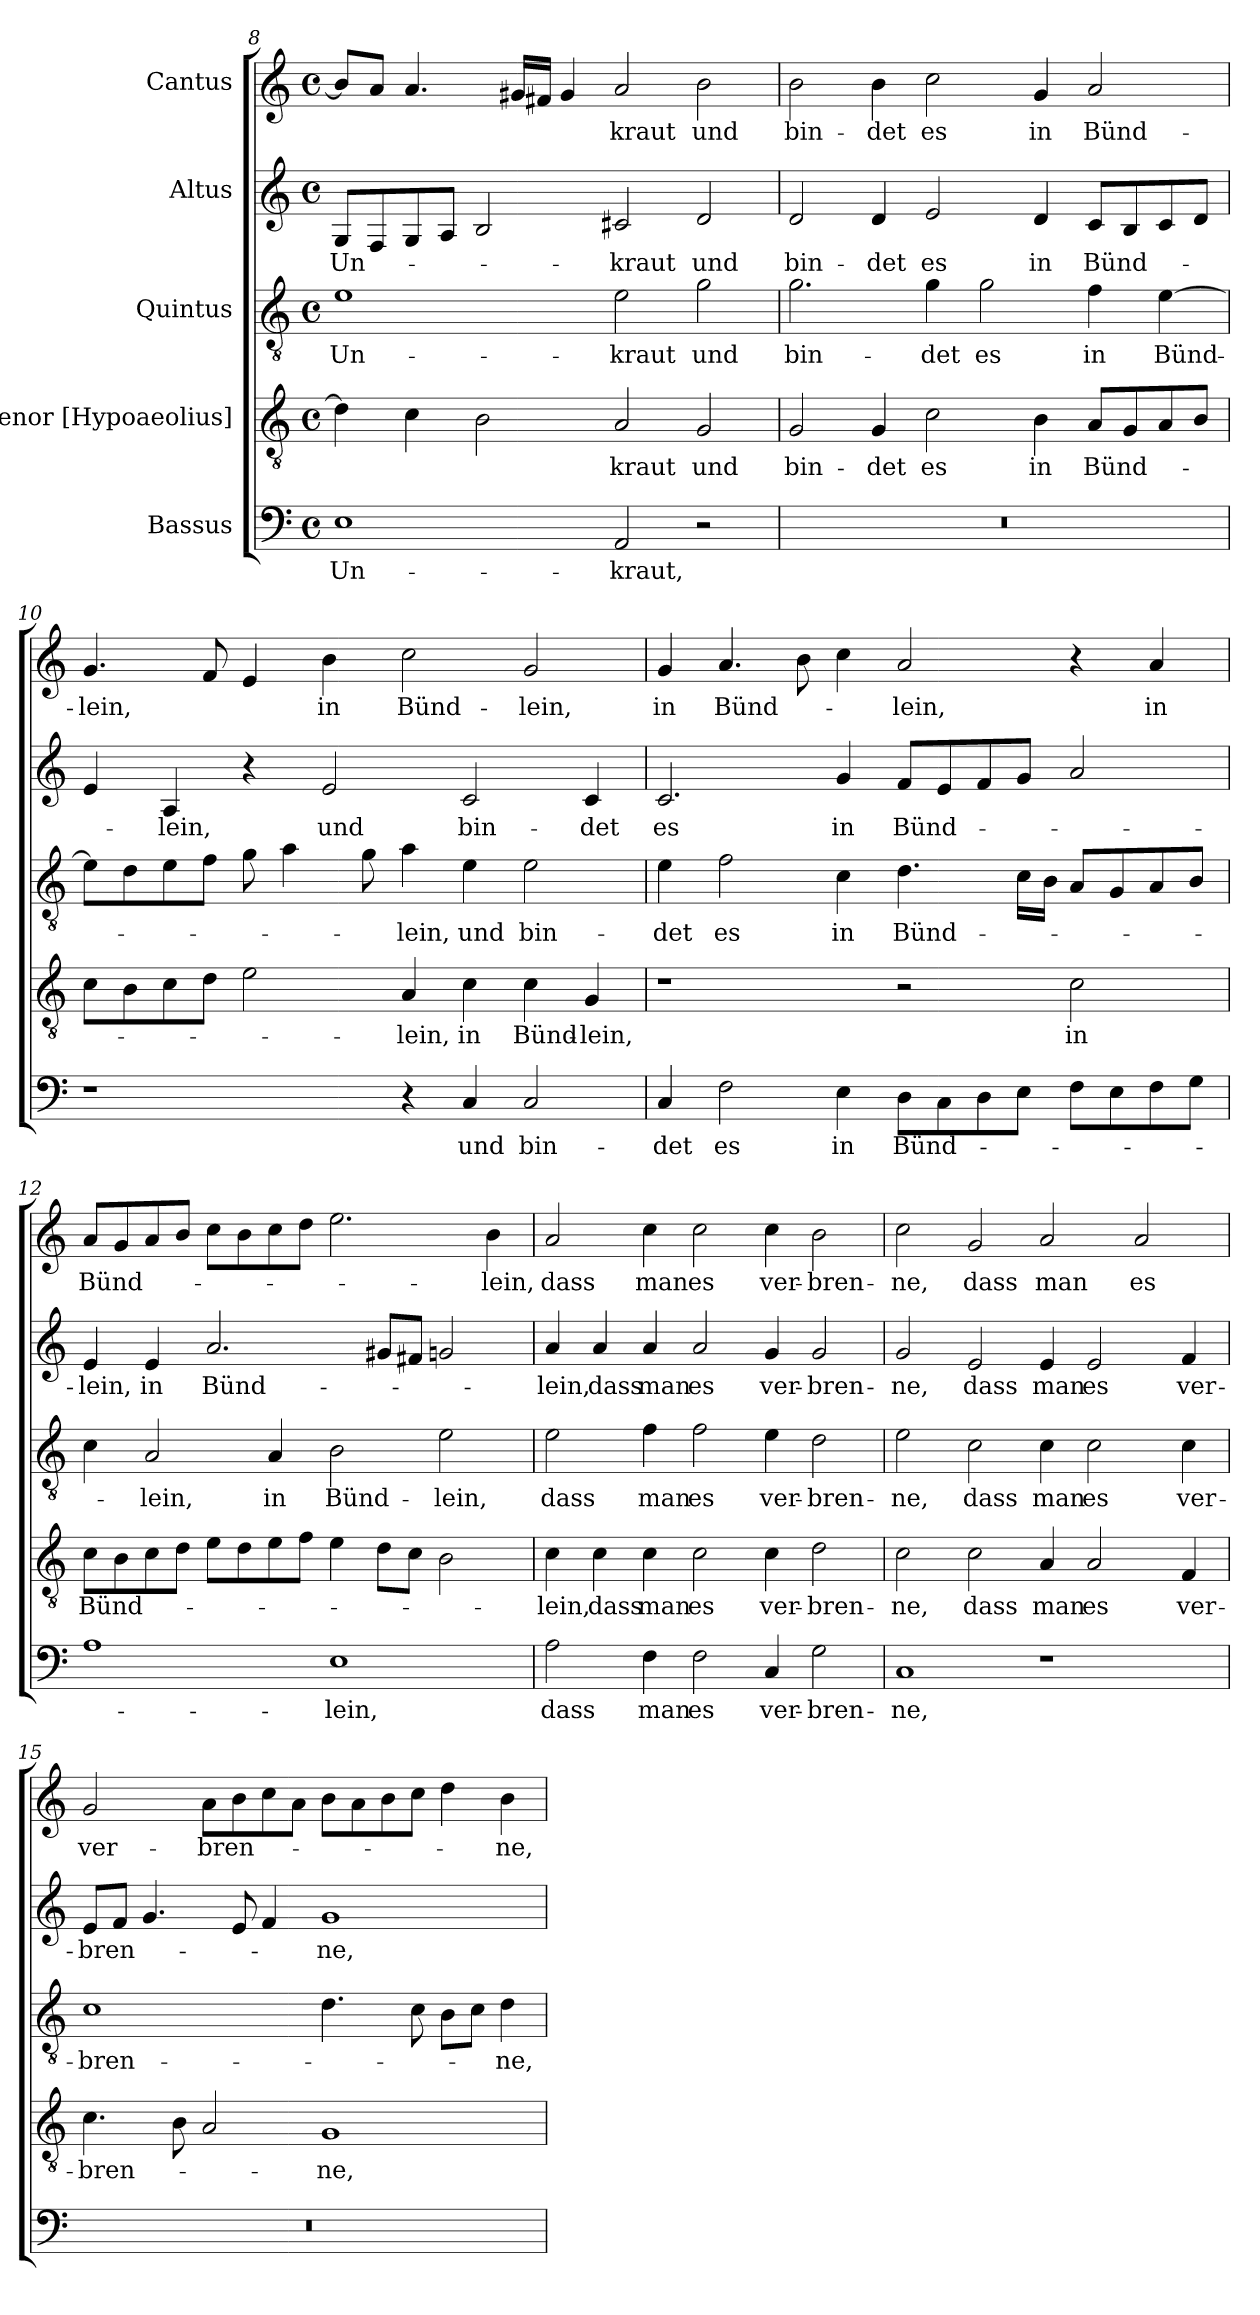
**kern	**text	**kern	**text	**kern	**text	**kern	**text	**kern	**text
*part5	*part5	*part4	*part4	*part3	*part3	*part2	*part2	*part1	*part1
*staff5	*staff5	*staff4	*staff4	*staff3	*staff3	*staff2	*staff2	*staff1	*staff1
*I"Bassus	*	*I"Tenor [Hypoaeolius]	*	*I"Quintus	*	*I"Altus	*	*I"Cantus	*
!!LO:LB:g=z
*clefF4	*	*clefGv2	*	*clefGv2	*	*clefG2	*	*clefG2	*
*k[]	*	*k[]	*	*k[]	*	*k[]	*	*k[]	*
*M4/2	*	*M4/2	*	*M4/2	*	*M4/2	*	*M4/2	*
*met(c)	*	*met(c)	*	*met(c)	*	*met(c)	*	*met(c)	*
=8	=8	=8	=8	=8	=8	=8	=8	=8	=8
!	!LO:LY:b	!	!	!	!LO:LY:b	!	!LO:LY:b	!	!
1E	Un-	4d\]	.	1e	Un-	8G/L	Un-	8b/L]	.
.	.	.	.	.	.	8F/	.	8a/J	.
.	.	4c\	.	.	.	8G/	.	4.a/	.
.	.	.	.	.	.	8A/J	.	.	.
.	.	2B\	.	.	.	2B/	.	.	.
.	.	.	.	.	.	.	.	16g#X/LL	.
.	.	.	.	.	.	.	.	16f#X/JJ	.
.	.	.	.	.	.	.	.	4g#/	.
!	!LO:LY:b	!	!LO:LY:b	!	!LO:LY:b	!	!LO:LY:b	!	!LO:LY:b
2AA/	-kraut,	2A/	-kraut	2e\	-kraut	2c#X/	-kraut	2a/	-kraut
!	!	!	!LO:LY:b	!	!LO:LY:b	!	!LO:LY:b	!	!LO:LY:b
2r	.	2G/	und	2g\	und	2d/	und	2b\	und
=9	=9	=9	=9	=9	=9	=9	=9	=9	=9
!	!	!	!LO:LY:b	!	!LO:LY:b	!	!LO:LY:b	!	!LO:LY:b
0r	.	2G/	bin-	2.g\	bin-	2d/	bin-	2b\	bin-
!	!	!	!LO:LY:b	!	!	!	!LO:LY:b	!	!LO:LY:b
.	.	4G/	-det	.	.	4d/	-det	4b\	-det
!	!	!	!LO:LY:b	!	!LO:LY:b	!	!LO:LY:b	!	!LO:LY:b
.	.	2c\	es	4g\	-det	2e/	es	2cc\	es
!	!	!	!	!	!LO:LY:b	!	!	!	!
.	.	.	.	2g\	es	.	.	.	.
!	!	!	!LO:LY:b	!	!	!	!LO:LY:b	!	!LO:LY:b
.	.	4B\	in	.	.	4d/	in	4g/	in
!	!	!	!LO:LY:b	!	!LO:LY:b	!	!LO:LY:b	!	!LO:LY:b
.	.	8A/L	Bünd-	4f\	in	8c/L	Bünd-	2a/	Bünd-
.	.	8G/	.	.	.	8B/	.	.	.
!	!	!	!	!	!LO:LY:b	!	!	!	!
.	.	8A/	.	[4e\	Bünd-	8c/	.	.	.
.	.	8B/J	.	.	.	8d/J	.	.	.
=10	=10	=10	=10	=10	=10	=10	=10	=10	=10
!	!	!	!	!	!	!	!	!	!LO:LY:b
1r	.	8c\L	.	8e\L]	.	4e/	.	4.g/	-lein,
.	.	8B\	.	8d\	.	.	.	.	.
!	!	!	!	!	!	!	!LO:LY:b	!	!
.	.	8c\	.	8e\	.	4A/	-lein,	.	.
.	.	8d\J	.	8f\J	.	.	.	8f/	.
.	.	2e\	.	8g\	.	4r	.	4e/	.
.	.	.	.	4a\	.	.	.	.	.
!	!	!	!	!	!	!	!LO:LY:b	!	!LO:LY:b
.	.	.	.	.	.	2e/	und	4b\	in
.	.	.	.	8g\	.	.	.	.	.
!	!	!	!LO:LY:b	!	!LO:LY:b	!	!	!	!LO:LY:b
4r	.	4A/	-lein,	4a\	-lein,	.	.	2cc\	Bünd-
!	!LO:LY:b	!	!LO:LY:b	!	!LO:LY:b	!	!LO:LY:b	!	!
4C/	und	4c\	in	4e\	und	2c/	bin-	.	.
!	!LO:LY:b	!	!LO:LY:b	!	!LO:LY:b	!	!	!	!LO:LY:b
2C/	bin-	4c\	Bünd-	2e\	bin-	.	.	2g/	-lein,
!	!	!	!LO:LY:b	!	!	!	!LO:LY:b	!	!
.	.	4G/	-lein,	.	.	4c/	-det	.	.
!!LO:PB:g=z
=11	=11	=11	=11	=11	=11	=11	=11	=11	=11
!	!LO:LY:b	!	!	!	!LO:LY:b	!	!LO:LY:b	!	!LO:LY:b
4C/	-det	1r	.	4e\	-det	2.c/	es	4g/	in
!	!LO:LY:b	!	!	!	!LO:LY:b	!	!	!	!LO:LY:b
2F\	es	.	.	2f\	es	.	.	4.a/	Bünd-
.	.	.	.	.	.	.	.	8b\	.
!	!LO:LY:b	!	!	!	!LO:LY:b	!	!LO:LY:b	!	!
4E\	in	.	.	4c\	in	4g/	in	4cc\	.
!	!LO:LY:b	!	!	!	!LO:LY:b	!	!LO:LY:b	!	!LO:LY:b
8D\L	Bünd-	2r	.	4.d\	Bünd-	8f/L	Bünd-	2a/	-lein,
8C\	.	.	.	.	.	8e/	.	.	.
8D\	.	.	.	.	.	8f/	.	.	.
8E\J	.	.	.	16c\LL	.	8g/J	.	.	.
.	.	.	.	16B\JJ	.	.	.	.	.
!	!	!	!LO:LY:b	!	!	!	!	!	!
8F\L	.	2c\	in	8A/L	.	2a/	.	4r	.
8E\	.	.	.	8G/	.	.	.	.	.
!	!	!	!	!	!	!	!	!	!LO:LY:b
8F\	.	.	.	8A/	.	.	.	4a/	in
8G\J	.	.	.	8B/J	.	.	.	.	.
=12	=12	=12	=12	=12	=12	=12	=12	=12	=12
!	!	!	!LO:LY:b	!	!	!	!LO:LY:b	!	!LO:LY:b
1A	.	8c\L	Bünd-	4c\	.	4e/	lein,	8a/L	Bünd-
.	.	8B\	.	.	.	.	.	8g/	.
!	!	!	!	!	!LO:LY:b	!	!LO:LY:b	!	!
.	.	8c\	.	2A/	-lein,	4e/	in	8a/	.
.	.	8d\J	.	.	.	.	.	8b/J	.
!	!	!	!	!	!	!	!LO:LY:b	!	!
.	.	8e\L	.	.	.	2.a/	Bünd-	8cc\L	.
.	.	8d\	.	.	.	.	.	8b\	.
!	!	!	!	!	!LO:LY:b	!	!	!	!
.	.	8e\	.	4A/	in	.	.	8cc\	.
.	.	8f\J	.	.	.	.	.	8dd\J	.
!	!LO:LY:b	!	!	!	!LO:LY:b	!	!	!	!
1E	-lein,	4e\	.	2B\	Bünd-	.	.	2.ee\	.
.	.	8d\L	.	.	.	8g#X/L	.	.	.
.	.	8c\J	.	.	.	8f#X/J	.	.	.
!	!	!	!	!	!LO:LY:b	!	!	!	!
.	.	2B\	.	2e\	-lein,	2gn/	.	.	.
!	!	!	!	!	!	!	!	!	!LO:LY:b
.	.	.	.	.	.	.	.	4b\	-lein,
!!LO:LB:g=z
=13	=13	=13	=13	=13	=13	=13	=13	=13	=13
!	!LO:LY:b	!	!LO:LY:b	!	!LO:LY:b	!	!LO:LY:b	!	!LO:LY:b
2A\	dass	4c\	lein,	2e\	dass	4a/	lein,	2a/	dass
!	!	!	!LO:LY:b	!	!	!	!LO:LY:b	!	!
.	.	4c\	dass	.	.	4a/	dass	.	.
!	!LO:LY:b	!	!LO:LY:b	!	!LO:LY:b	!	!LO:LY:b	!	!LO:LY:b
4F\	man	4c\	man	4f\	man	4a/	man	4cc\	man
!	!LO:LY:b	!	!LO:LY:b	!	!LO:LY:b	!	!LO:LY:b	!	!LO:LY:b
2F\	es	2c\	es	2f\	es	2a/	es	2cc\	es
!	!LO:LY:b	!	!LO:LY:b	!	!LO:LY:b	!	!LO:LY:b	!	!LO:LY:b
4C/	ver-	4c\	ver-	4e\	ver-	4g/	ver-	4cc\	ver-
!	!LO:LY:b	!	!LO:LY:b	!	!LO:LY:b	!	!LO:LY:b	!	!LO:LY:b
2G\	-bren-	2d\	-bren-	2d\	-bren-	2g/	-bren-	2b\	-bren-
=14	=14	=14	=14	=14	=14	=14	=14	=14	=14
!	!LO:LY:b	!	!LO:LY:b	!	!LO:LY:b	!	!LO:LY:b	!	!LO:LY:b
1C	-ne,	2c\	-ne,	2e\	-ne,	2g/	-ne,	2cc\	-ne,
!	!	!	!LO:LY:b	!	!LO:LY:b	!	!LO:LY:b	!	!LO:LY:b
.	.	2c\	dass	2c\	dass	2e/	dass	2g/	dass
!	!	!	!LO:LY:b	!	!LO:LY:b	!	!LO:LY:b	!	!LO:LY:b
1r	.	4A/	man	4c\	man	4e/	man	2a/	man
!	!	!	!LO:LY:b	!	!LO:LY:b	!	!LO:LY:b	!	!
.	.	2A/	es	2c\	es	2e/	es	.	.
!	!	!	!	!	!	!	!	!	!LO:LY:b
.	.	.	.	.	.	.	.	2a/	es
!	!	!	!LO:LY:b	!	!LO:LY:b	!	!LO:LY:b	!	!
.	.	4F/	ver-	4c\	ver-	4f/	ver-	.	.
=15	=15	=15	=15	=15	=15	=15	=15	=15	=15
!	!	!	!LO:LY:b	!	!LO:LY:b	!	!LO:LY:b	!	!LO:LY:b
0r	.	4.c\	-bren-	1c	-bren-	8e/L	-bren-	2g/	ver-
.	.	.	.	.	.	8f/J	.	.	.
.	.	.	.	.	.	4.g/	.	.	.
.	.	8B\	.	.	.	.	.	.	.
!	!	!	!	!	!	!	!	!	!LO:LY:b
.	.	2A/	.	.	.	.	.	8a\L	-bren-
.	.	.	.	.	.	8e/	.	8b\	.
.	.	.	.	.	.	4f/	.	8cc\	.
.	.	.	.	.	.	.	.	8a\J	.
!	!	!	!LO:LY:b	!	!	!	!LO:LY:b	!	!
.	.	1G	-ne,	4.d\	.	1g	-ne,	8b\L	.
.	.	.	.	.	.	.	.	8a\	.
.	.	.	.	.	.	.	.	8b\	.
.	.	.	.	8c\	.	.	.	8cc\J	.
.	.	.	.	8B\L	.	.	.	4dd\	.
.	.	.	.	8c\J	.	.	.	.	.
!	!	!	!	!	!LO:LY:b	!	!	!	!LO:LY:b
.	.	.	.	4d\	ne,	.	.	4b\	-ne,
=	=	=	=	=	=	=	=	=	=
*-	*-	*-	*-	*-	*-	*-	*-	*-	*-
